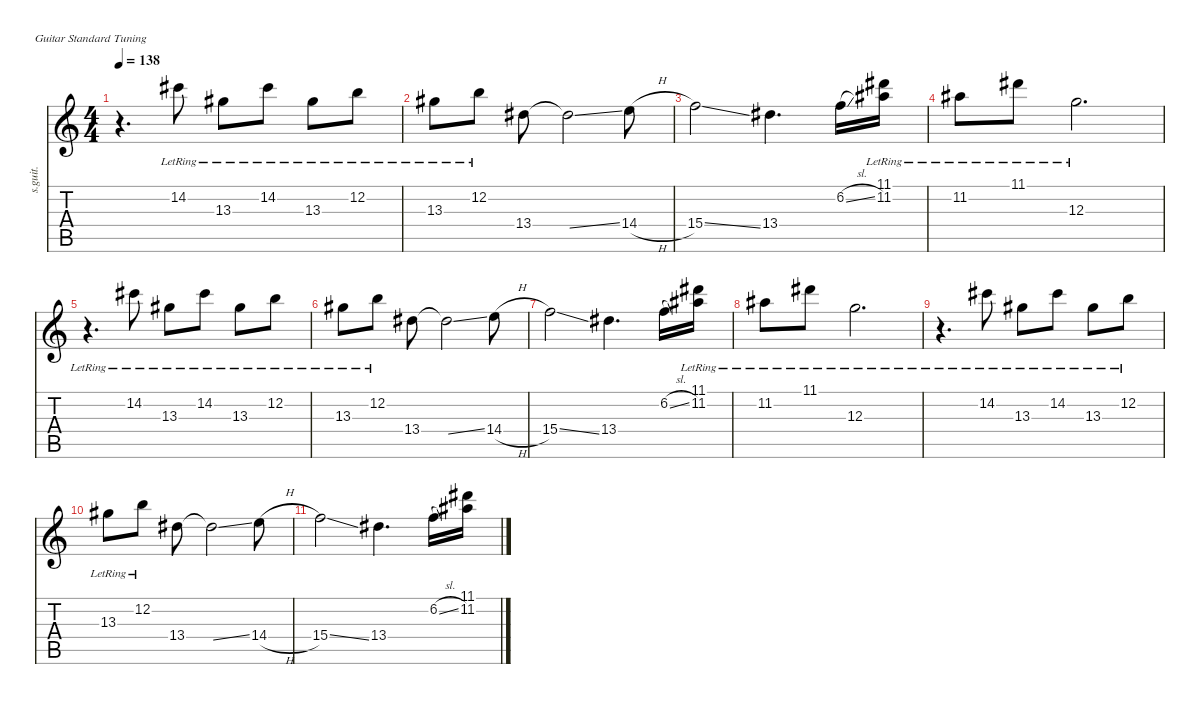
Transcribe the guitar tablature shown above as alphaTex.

\defaultSystemsLayout 4
\hideDynamics
\bracketExtendMode nobrackets
\track ("Noodle | Electric Guitar (Jazz)" "s.guit.") {instrument electricguitarjazz}
\staff {score tabs}
\tuning (E4 B3 G3 D3 A2 E2)
\ts (4 4)
\tempo 138
\clef g2
\ks c
r.4{d dy mp} 14.2{lr acc #}.8{dy ff} 13.3{lr acc #}.8{dy mp} 14.2{lr acc #}.8{dy mf} 13.3{lr acc #}.8{dy mp} 12.2{lr}.8{dy ff} |
13.3{lr acc #}.8{dy mf} 12.2{lr}.8 13.4{acc #}.8 13.4{ss t acc #}.2{dy ff} 14.4{h}.8{dy f} |
15.4{ss}.2 13.4{acc #}.4{d} 6.2{sl}.16{dy mp} (11.1{lr acc #} 11.2{lr acc #}).16 |
11.2{lr acc #}.8{dy mf} 11.1{lr acc #}.8 12.3{lr}.2{d dy mp} |
r.4{d} 14.2{lr acc #}.8{dy ff} 13.3{lr acc #}.8{dy mp} 14.2{lr acc #}.8{dy mf} 13.3{lr acc #}.8{dy mp} 12.2{lr}.8{dy ff} |
13.3{lr acc #}.8{dy mf} 12.2{lr}.8 13.4{acc #}.8 13.4{ss t acc #}.2{dy ff} 14.4{h}.8{dy f} |
15.4{ss}.2 13.4{acc #}.4{d} 6.2{sl}.16{dy mp} (11.1{lr acc #} 11.2{lr acc #}).16 |
11.2{lr acc #}.8{dy mf} 11.1{lr acc #}.8 12.3{lr}.2{d dy mp} |
r.4{d} 14.2{lr acc #}.8{dy ff} 13.3{lr acc #}.8{dy mp} 14.2{lr acc #}.8{dy mf} 13.3{lr acc #}.8{dy mp} 12.2{lr}.8{dy ff} |
13.3{lr acc #}.8{dy mf} 12.2{lr}.8 13.4{acc #}.8 13.4{ss t acc #}.2{dy ff} 14.4{h}.8{dy f} |
15.4{ss}.2 13.4{acc #}.4{d} 6.2{sl}.16 (11.1{acc #} 11.2{acc #}).16
